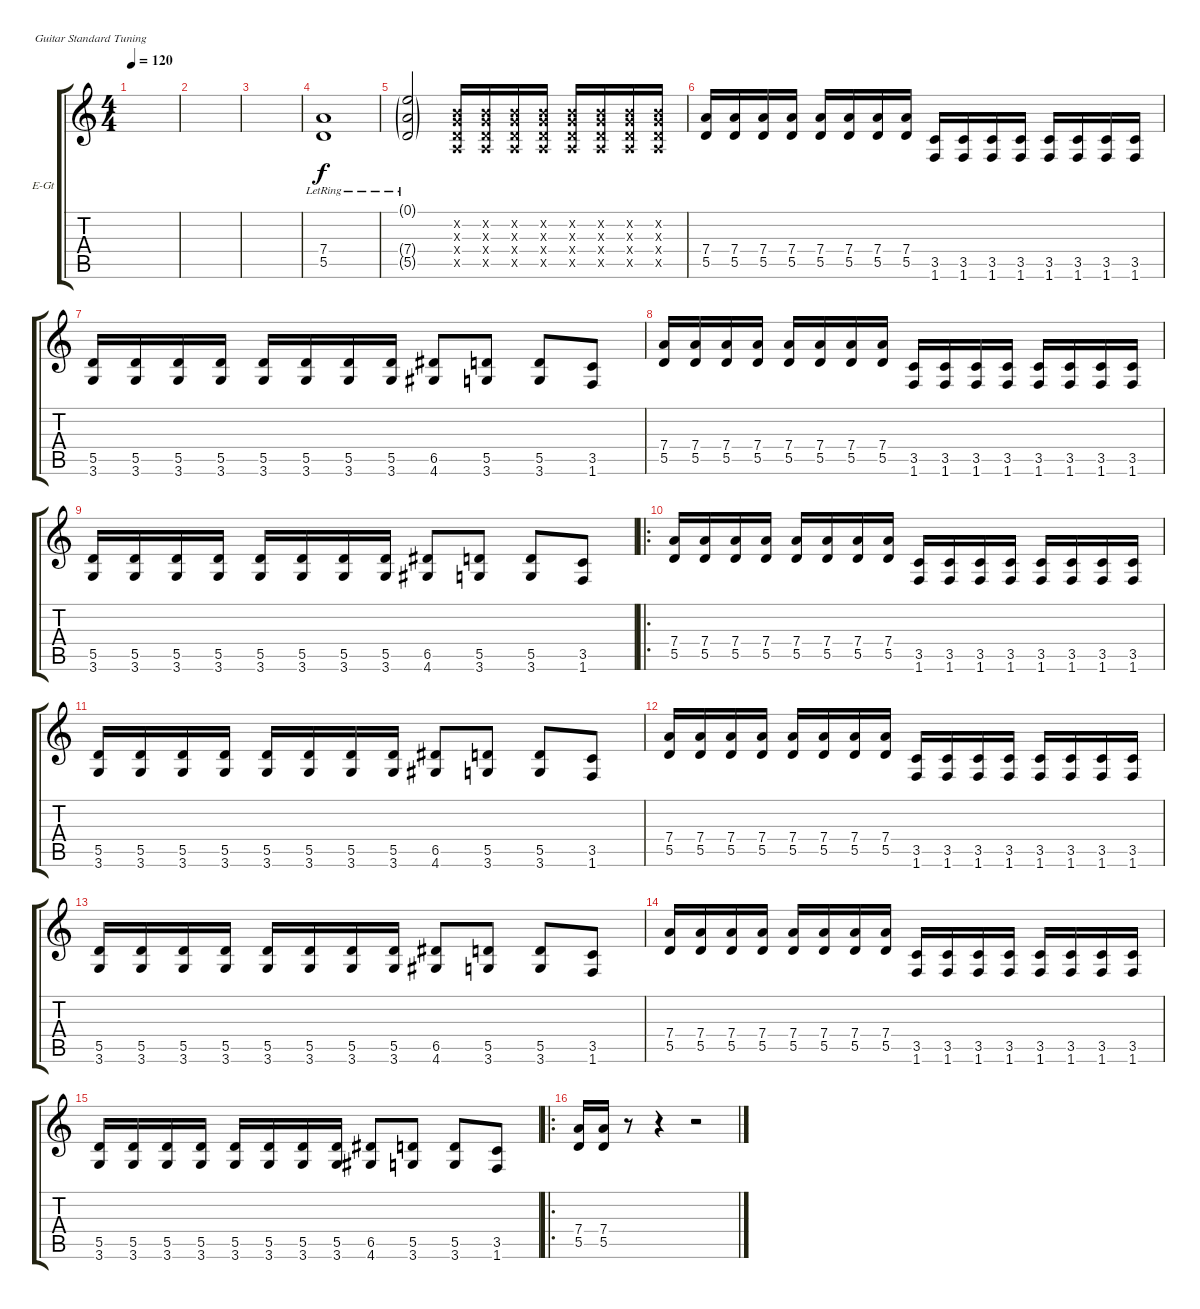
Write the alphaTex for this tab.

\bracketExtendMode groupsimilarinstruments
\firstSystemTrackNameOrientation horizontal
\otherSystemsTrackNameOrientation horizontal
\track ("Electric Guitar 2" "E-Gt") {instrument distortionguitar}
\staff {score tabs}
\tuning (E4 B3 G3 D3 A2 E2)
\ts (4 4)
\tempo 120
\clef g2
\ks c
|
|
|
(5.5{lr} 7.4{lr}).1 |
(5.5{g lr} 7.4{g lr} 0.1{g}).2 (0.5{x} 0.4{x} 0.3{x} 0.2{x}).16 (0.5{x} 0.4{x} 0.3{x} 0.2{x}).16 (0.2{x} 0.3{x} 0.5{x} 0.4{x}).16 (0.5{x} 0.4{x} 0.3{x} 0.2{x}).16 (0.2{x} 0.3{x} 0.4{x} 0.5{x}).16 (0.2{x} 0.3{x} 0.4{x} 0.5{x}).16 (0.2{x} 0.3{x} 0.4{x} 0.5{x}).16 (0.2{x} 0.3{x} 0.4{x} 0.5{x}).16 |
(5.5 7.4).16 (7.4 5.5).16 (7.4 5.5).16 (7.4 5.5).16 (5.5 7.4).16 (7.4 5.5).16 (7.4 5.5).16 (7.4 5.5).16 (3.5 1.6).16 (3.5 1.6).16 (3.5 1.6).16 (3.5 1.6).16 (3.5 1.6).16 (3.5 1.6).16 (3.5 1.6).16 (3.5 1.6).16 |
(3.6 5.5).16 (3.6 5.5).16 (5.5 3.6).16 (5.5 3.6).16 (5.5 3.6).16 (5.5 3.6).16 (5.5 3.6).16 (5.5 3.6).16 (4.6 6.5).8 (3.6 5.5).8 (5.5 3.6).8 (1.6 3.5).8 |
(5.5 7.4).16 (7.4 5.5).16 (7.4 5.5).16 (7.4 5.5).16 (5.5 7.4).16 (7.4 5.5).16 (7.4 5.5).16 (7.4 5.5).16 (3.5 1.6).16 (3.5 1.6).16 (3.5 1.6).16 (3.5 1.6).16 (3.5 1.6).16 (3.5 1.6).16 (3.5 1.6).16 (3.5 1.6).16 |
(3.6 5.5).16 (3.6 5.5).16 (5.5 3.6).16 (5.5 3.6).16 (5.5 3.6).16 (5.5 3.6).16 (5.5 3.6).16 (5.5 3.6).16 (4.6 6.5).8 (3.6 5.5).8 (5.5 3.6).8 (1.6 3.5).8 |
\ro
(5.5 7.4).16 (7.4 5.5).16 (7.4 5.5).16 (7.4 5.5).16 (5.5 7.4).16 (7.4 5.5).16 (7.4 5.5).16 (7.4 5.5).16 (3.5 1.6).16 (3.5 1.6).16 (3.5 1.6).16 (3.5 1.6).16 (3.5 1.6).16 (3.5 1.6).16 (3.5 1.6).16 (3.5 1.6).16 |
(3.6 5.5).16 (3.6 5.5).16 (5.5 3.6).16 (5.5 3.6).16 (5.5 3.6).16 (5.5 3.6).16 (5.5 3.6).16 (5.5 3.6).16 (4.6 6.5).8 (3.6 5.5).8 (5.5 3.6).8 (1.6 3.5).8 |
(5.5 7.4).16 (7.4 5.5).16 (7.4 5.5).16 (7.4 5.5).16 (5.5 7.4).16 (7.4 5.5).16 (7.4 5.5).16 (7.4 5.5).16 (3.5 1.6).16 (3.5 1.6).16 (3.5 1.6).16 (3.5 1.6).16 (3.5 1.6).16 (3.5 1.6).16 (3.5 1.6).16 (3.5 1.6).16 |
(3.6 5.5).16 (3.6 5.5).16 (5.5 3.6).16 (5.5 3.6).16 (5.5 3.6).16 (5.5 3.6).16 (5.5 3.6).16 (5.5 3.6).16 (4.6 6.5).8 (3.6 5.5).8 (5.5 3.6).8 (1.6 3.5).8 |
(5.5 7.4).16 (7.4 5.5).16 (7.4 5.5).16 (7.4 5.5).16 (5.5 7.4).16 (7.4 5.5).16 (7.4 5.5).16 (7.4 5.5).16 (3.5 1.6).16 (3.5 1.6).16 (3.5 1.6).16 (3.5 1.6).16 (3.5 1.6).16 (3.5 1.6).16 (3.5 1.6).16 (3.5 1.6).16 |
(3.6 5.5).16 (3.6 5.5).16 (5.5 3.6).16 (5.5 3.6).16 (5.5 3.6).16 (5.5 3.6).16 (5.5 3.6).16 (5.5 3.6).16 (4.6 6.5).8 (3.6 5.5).8 (5.5 3.6).8 (1.6 3.5).8 |
\ro
(5.5 7.4).16 (7.4 5.5).16 r.8 r.4 r.2
